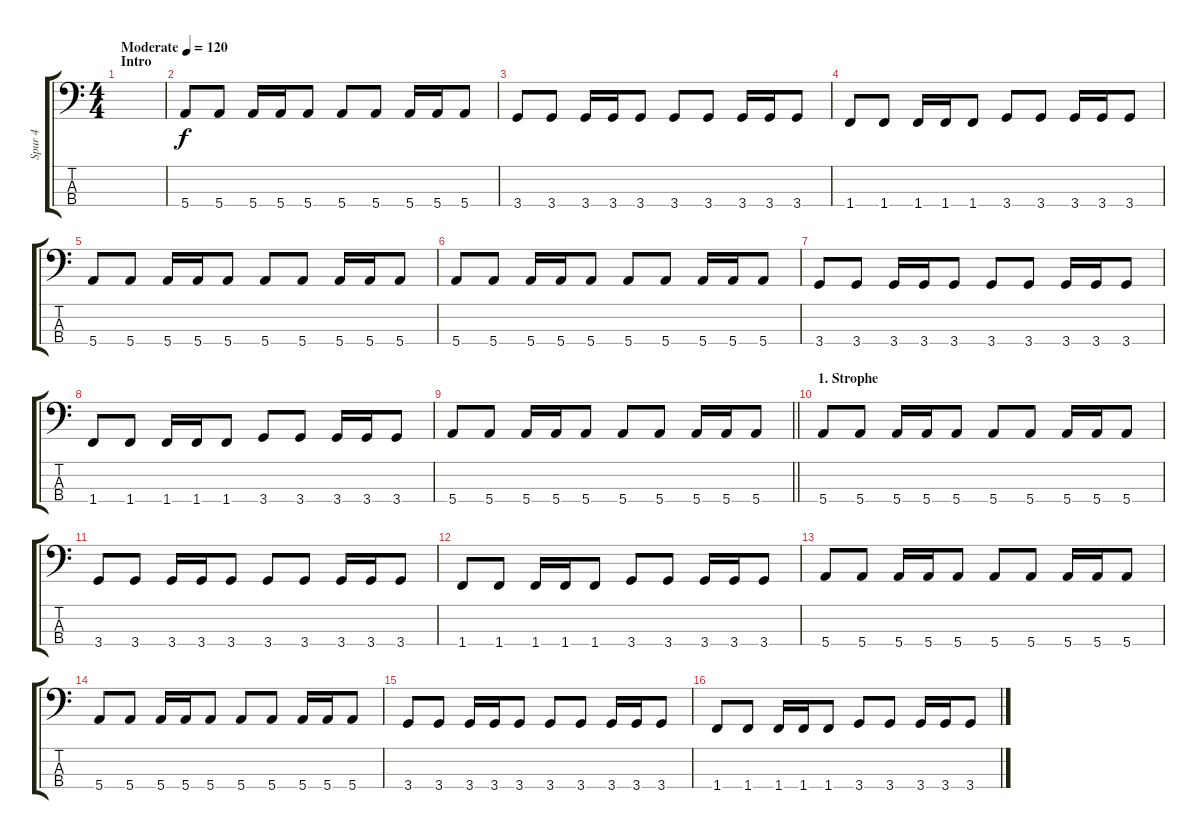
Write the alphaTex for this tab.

\track ("Spur 4" "Spur 4") {instrument electricbassfinger}
\staff {score tabs}
\tuning (G2 D2 A1 E1) {hide}
\ts (4 4)
\section ("" "Intro")
\tempo (120 "Moderate")
\tempo 135
\tempo (120 "Moderate")
\clef f4
\ks c
|
5.4.8 5.4.8 5.4.16 5.4.16 5.4.8 5.4.8 5.4.8 5.4.16 5.4.16 5.4.8 |
3.4.8 3.4.8 3.4.16 3.4.16 3.4.8 3.4.8 3.4.8 3.4.16 3.4.16 3.4.8 |
1.4.8 1.4.8 1.4.16 1.4.16 1.4.8 3.4.8 3.4.8 3.4.16 3.4.16 3.4.8 |
5.4.8 5.4.8 5.4.16 5.4.16 5.4.8 5.4.8 5.4.8 5.4.16 5.4.16 5.4.8 |
5.4.8 5.4.8 5.4.16 5.4.16 5.4.8 5.4.8 5.4.8 5.4.16 5.4.16 5.4.8 |
3.4.8 3.4.8 3.4.16 3.4.16 3.4.8 3.4.8 3.4.8 3.4.16 3.4.16 3.4.8 |
1.4.8 1.4.8 1.4.16 1.4.16 1.4.8 3.4.8 3.4.8 3.4.16 3.4.16 3.4.8 |
\barLineRight lightlight
5.4.8 5.4.8 5.4.16 5.4.16 5.4.8 5.4.8 5.4.8 5.4.16 5.4.16 5.4.8 |
\section ("" "1. Strophe")
5.4.8 5.4.8 5.4.16 5.4.16 5.4.8 5.4.8 5.4.8 5.4.16 5.4.16 5.4.8 |
3.4.8 3.4.8 3.4.16 3.4.16 3.4.8 3.4.8 3.4.8 3.4.16 3.4.16 3.4.8 |
1.4.8 1.4.8 1.4.16 1.4.16 1.4.8 3.4.8 3.4.8 3.4.16 3.4.16 3.4.8 |
5.4.8 5.4.8 5.4.16 5.4.16 5.4.8 5.4.8 5.4.8 5.4.16 5.4.16 5.4.8 |
5.4.8 5.4.8 5.4.16 5.4.16 5.4.8 5.4.8 5.4.8 5.4.16 5.4.16 5.4.8 |
3.4.8 3.4.8 3.4.16 3.4.16 3.4.8 3.4.8 3.4.8 3.4.16 3.4.16 3.4.8 |
1.4.8 1.4.8 1.4.16 1.4.16 1.4.8 3.4.8 3.4.8 3.4.16 3.4.16 3.4.8
